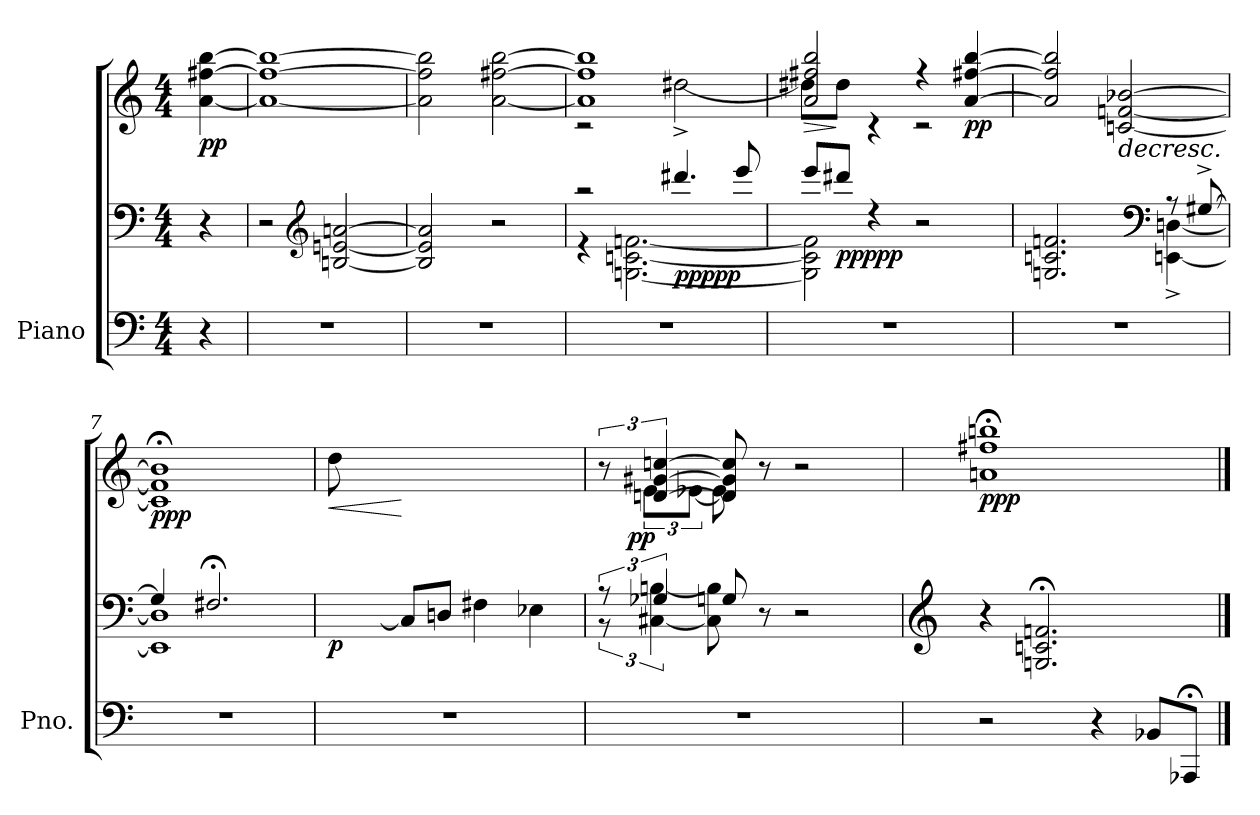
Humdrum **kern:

**kern	**kern	**kern	**dynam
*part1	*part1	*part1	*part1
*staff3	*staff2	*staff1	*staff1/2/3
*I"Piano	*	*	*
*I'Pno.	*	*	*
*clefF4	*clefF4	*clefG2	*
*k[]	*k[]	*k[]	*
*M4/4	*M4/4	*M4/4	*
=1	=1	=1	=1
!	!	!	!LO:DY:b
4r	4r	[4a\ [4ff#X\ [4bb\	pp
=2	=2	=2	=2
1r	2r	1a_ 1ff#_ 1bb_	.
*	*clefG2	*	*
.	[2Bn/ [2en/ [2an/	.	.
=3	=3	=3	=3
1r	2B/] 2e/] 2a/]	2a\] 2ff#\] 2bb\]	.
.	2r	[2a\ [2ff#X\ [2bb\	.
=4	=4	=4	=4
*	*^	*^	*
1r	2r	4r	1a] 1ff#] 1bb]	2r	.
.	.	[2.Gn\ [2.cn\ [2.fn\	.	.	.
!	!	!	!	!	!LO:DY:b=2
!	!	!	!	!	!LO:DY:n=1:b
.	4.ddd#X/	.	.	[2dd#X^\	pppp p
.	8eee/	.	.	.	.
!!LO:LB:g=z	!!
=5	=5	=5	=5	=5	=5
!	!	!	!	!	!LO:HP:b
1r	8eee/L	2G\] 2c\] 2f\]	2a/ 2ff#X/ 2bb/	8dd#X\L]	>
!	!	!	!	!	!LO:DY:n=1:b=2
!	!	!	!	!	!LO:DY:n=2:b
.	8ddd#X/J	.	.	8dd#\J	] pppp p
.	4rdd	.	.	4r	.
.	2r	2ryy	4r	2r	.
!	!	!	!	!	!LO:DY:n=3:b
.	.	.	[4a/ [4ff#X/ [4bb/	.	pp
*	*	*	*v	*v	*
=6	=6	=6	=6	=6
1r	2.Gn/ 2.cn/ 2.fn/	2.ryy	2a/] 2ff#/] 2bb/]	.
!	!	!	!	!LO:HP:b
.	.	.	[2cn/ [2fn/ [2b-X/	>
*	*clefF4	*	*	*
.	8r	[4EEn\^ [4Dn\^	.	.
.	[8G#X^/	.	.	.
=7	=7	=7	=7	=7
!	!	!	!	!LO:DY:b
1r	4G#/]	1EE] 1D]	1c];< 1f];< 1b-];<	ppp
.	2.F#X;</	.	.	.
*	*v	*v	*	*
.	.	.	]
!!LO:LB:g=z
=8	=8	=8	=8
*	*	*^	*
!	!	!	!	!LO:HP:b
!	!	!	!	!LO:DY:n=1:b=2
1r	8ryy	4ryy	8dd\L	< p
.	[8C#X/J	.	2..ryy	.
.	8C#/L]	4ryy	.	[
.	8Dn/J	.	.	.
.	4F#X\	2ryy	.	.
.	4E-X\	.	.	.
=9	=9	=9	=9	=9
*	*^	*	*	*
1r	12r	12r	12r	12ryy	.
!	!	!	!	!	!LO:DY:b
.	6G-X/	[6C#X\ [6Bn\	[6dn/ [6g#X/ [6ccn/	12e\L	pp
.	.	.	.	[12e-X\J	.
.	8Gn/	8C#\] 8B\]	8d/] 8g#/] 8cc/]	8e-\]	.
.	8r	2ryy	8r	2ryy	.
.	2r	.	2r	.	.
.	.	8ryy	.	8ryy	.
*	*v	*v	*	*	*
*	*	*v	*v	*
=10	=10	=10	=10
*	*clefG2	*	*
*	*^	*^	*
!	!	!	!	!	!LO:DY:b
*	*v	*v	*	*	*
*	*	*v	*v	*
2r	4r	1an;< 1ff#X;< 1bbn;<	ppp
.	2.Gn/;< 2.cn/;< 2.fn/;<	.	.
4r	.	.	.
8BB-X/L	.	.	.
8AAA-X;</J	.	.	.
==	==	==	==
*-	*-	*-	*-
